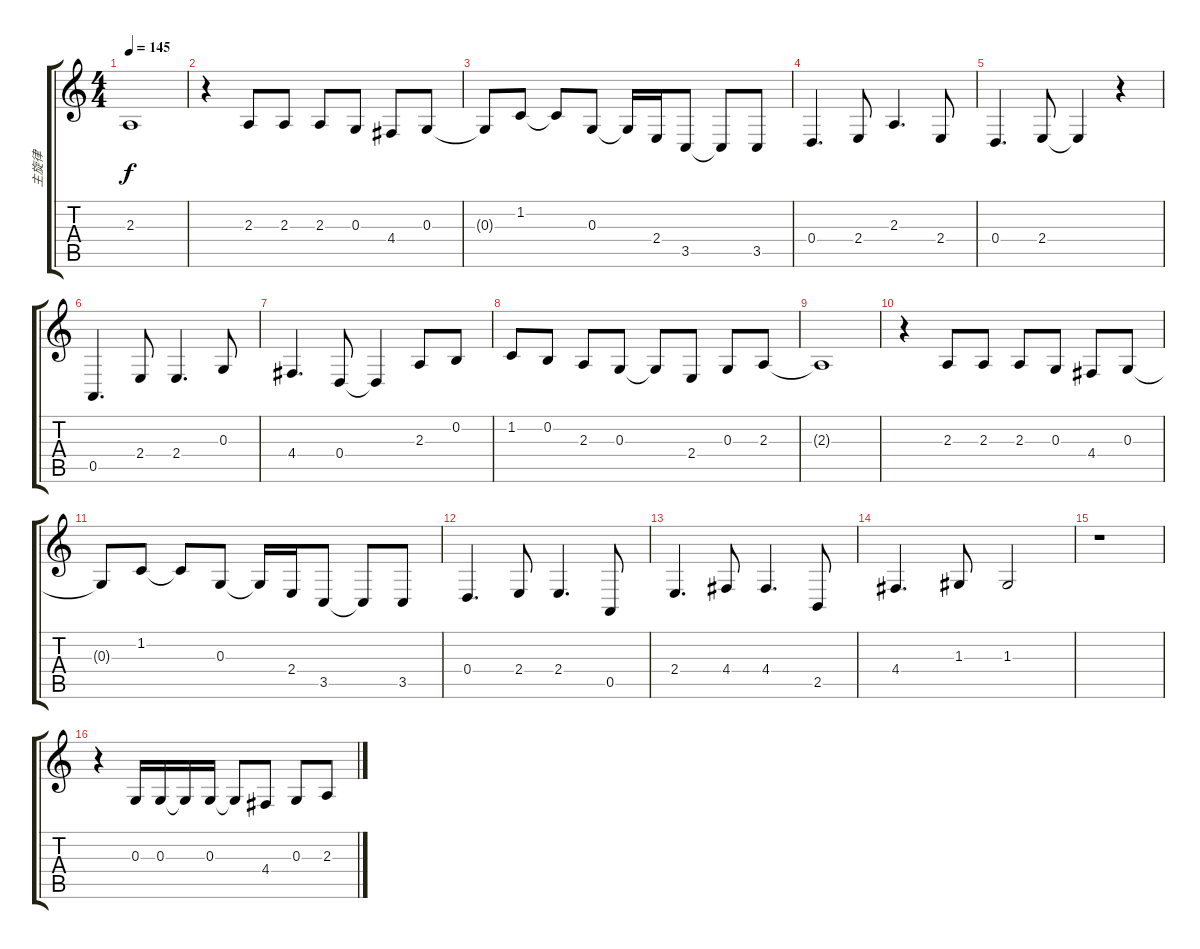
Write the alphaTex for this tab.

\track ("主旋律" "主旋律") {instrument violin}
\staff {score tabs}
\tuning (E4 B3 G3 D3 A2 E2) {hide}
\ts (4 4)
\tempo 145
\clef g2
\ks c
2.3{t}.1{dy f} |
r.4 2.3.8 2.3.8 2.3.8 0.3.8 4.4.8 0.3.8 |
0.3{t}.8 1.2.8 1.2{t}.8 0.3.8 0.3{t}.16 2.4.16 3.5.8 3.5{t}.8 3.5.8 |
0.4.4{d} 2.4.8 2.3.4{d} 2.4.8 |
0.4.4{d} 2.4.8 2.4{t}.4 r.4 |
0.5.4{d} 2.4.8 2.4.4{d} 0.3.8 |
4.4.4{d} 0.4.8 0.4{t}.4 2.3.8 0.2.8 |
1.2.8 0.2.8 2.3.8 0.3.8 0.3{t}.8 2.4.8 0.3.8 2.3.8 |
2.3{t}.1 |
r.4 2.3.8 2.3.8 2.3.8 0.3.8 4.4.8 0.3.8 |
0.3{t}.8 1.2.8 1.2{t}.8 0.3.8 0.3{t}.16 2.4.16 3.5.8 3.5{t}.8 3.5.8 |
0.4.4{d} 2.4.8 2.4.4{d} 0.5.8 |
2.4.4{d} 4.4.8 4.4.4{d} 2.5.8 |
4.4.4{d} 1.3.8 1.3.2 |
r.1 |
r.4 0.3.16 0.3.16 0.3{t}.16 0.3.16 0.3{t}.8 4.4.8 0.3.8 2.3.8
